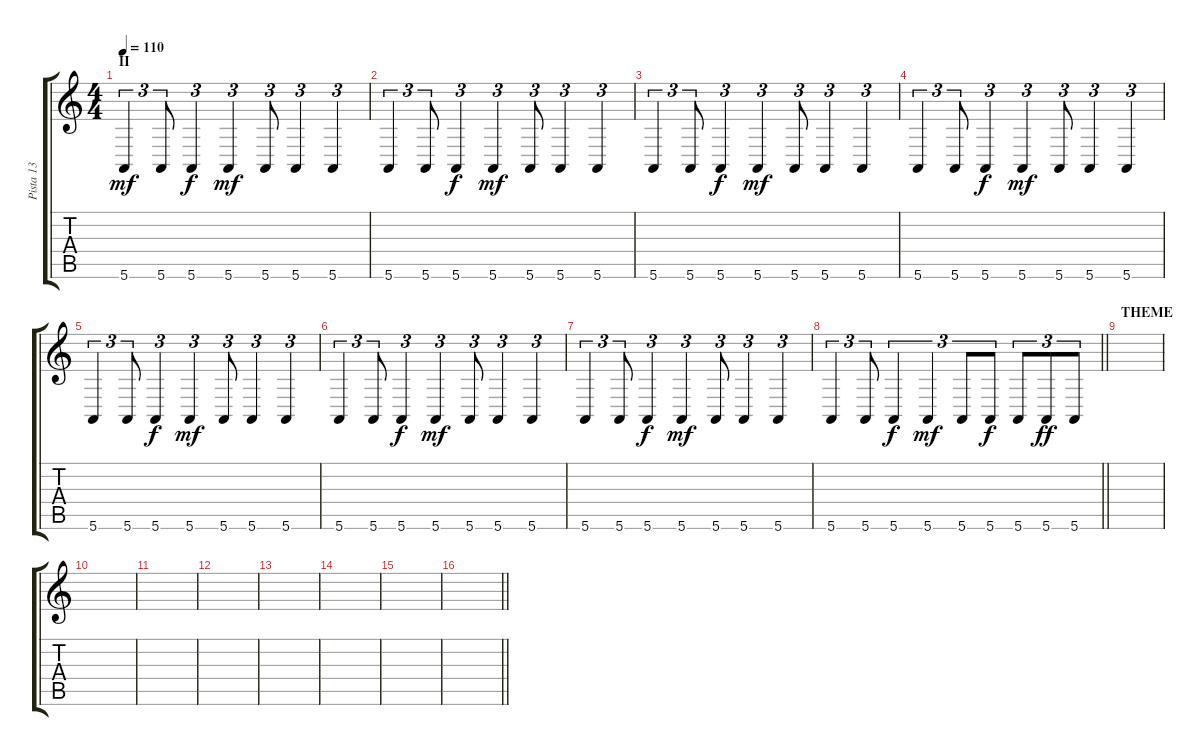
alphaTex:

\track ("Pista 13" "Pista 13") {instrument timpani}
\staff {score tabs}
\tuning (E4 B3 G3 D3 A2 E2) {hide}
\ts (4 4)
\section ("" "II")
\tempo 110
\clef g2
\ks c
5.6.4{tu (3 2) dy mf} 5.6.8{tu (3 2)} 5.6.4{tu (3 2) dy f} 5.6.4{tu (3 2) dy mf} 5.6.8{tu (3 2)} 5.6.4{tu (3 2)} 5.6.4{tu (3 2)} |
5.6.4{tu (3 2)} 5.6.8{tu (3 2)} 5.6.4{tu (3 2) dy f} 5.6.4{tu (3 2) dy mf} 5.6.8{tu (3 2)} 5.6.4{tu (3 2)} 5.6.4{tu (3 2)} |
5.6.4{tu (3 2)} 5.6.8{tu (3 2)} 5.6.4{tu (3 2) dy f} 5.6.4{tu (3 2) dy mf} 5.6.8{tu (3 2)} 5.6.4{tu (3 2)} 5.6.4{tu (3 2)} |
5.6.4{tu (3 2)} 5.6.8{tu (3 2)} 5.6.4{tu (3 2) dy f} 5.6.4{tu (3 2) dy mf} 5.6.8{tu (3 2)} 5.6.4{tu (3 2)} 5.6.4{tu (3 2)} |
5.6.4{tu (3 2)} 5.6.8{tu (3 2)} 5.6.4{tu (3 2) dy f} 5.6.4{tu (3 2) dy mf} 5.6.8{tu (3 2)} 5.6.4{tu (3 2)} 5.6.4{tu (3 2)} |
5.6.4{tu (3 2)} 5.6.8{tu (3 2)} 5.6.4{tu (3 2) dy f} 5.6.4{tu (3 2) dy mf} 5.6.8{tu (3 2)} 5.6.4{tu (3 2)} 5.6.4{tu (3 2)} |
5.6.4{tu (3 2)} 5.6.8{tu (3 2)} 5.6.4{tu (3 2) dy f} 5.6.4{tu (3 2) dy mf} 5.6.8{tu (3 2)} 5.6.4{tu (3 2)} 5.6.4{tu (3 2)} |
\barLineRight lightlight
5.6.4{tu (3 2)} 5.6.8{tu (3 2)} 5.6.4{tu (3 2) dy f} 5.6.4{tu (3 2) dy mf} 5.6.8{tu (3 2)} 5.6.8{tu (3 2) dy f} 5.6.8{tu (3 2)} 5.6.8{tu (3 2) dy ff} 5.6.8{tu (3 2)} |
\section ("" "THEME")
|
|
|
|
|
|
|
\barLineRight lightlight
